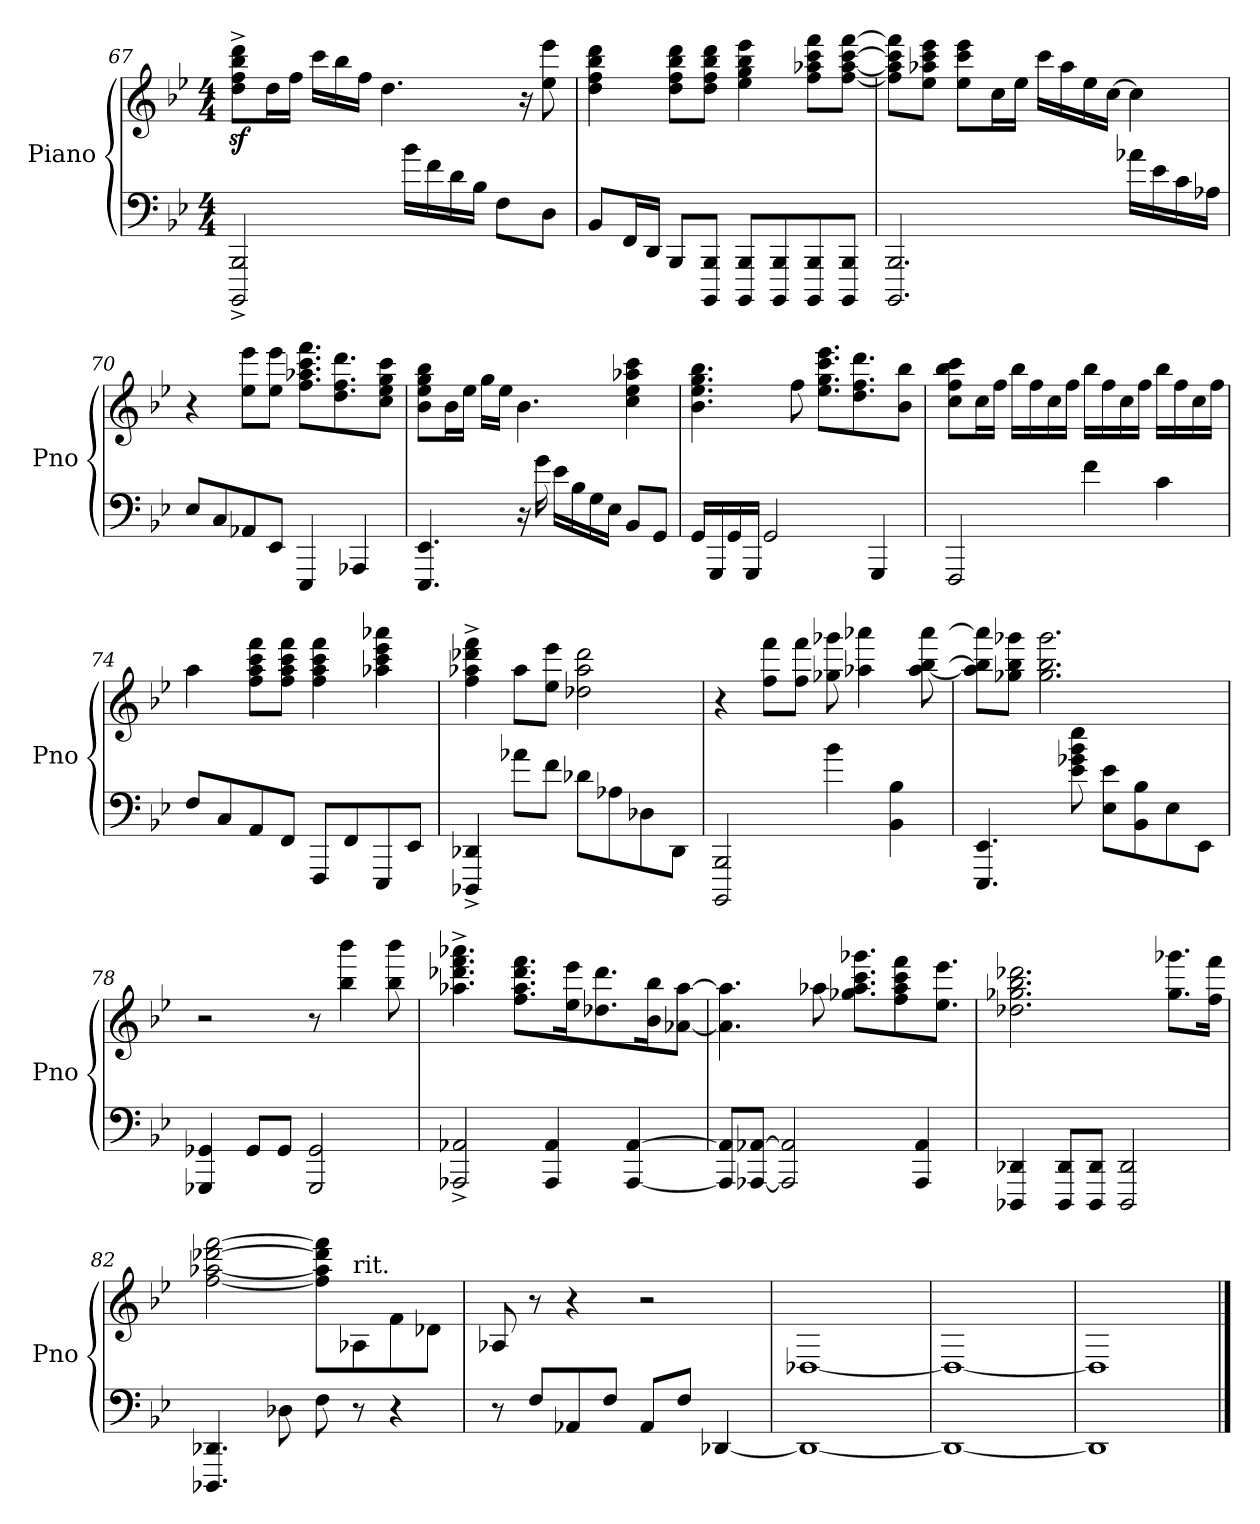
**kern	**kern
*part1	*part1
*staff2	*staff1
*I"Piano	*
*I'Pno	*
!!LO:LB:g=z
*clefF4	*clefG2
*k[b-e-]	*k[b-e-]
*M4/4	*M4/4
*MM96	*MM96
=67	=67
2BBBB-/^ 2BBB-/^	8dd\z<^ 8ff\z<^ 8bb-\z<^ 8ddd\z<^L
.	16dd\L
.	16ff\JJ
.	16ccc\LL
.	16bb-\
.	16ff\JJ
.	4.dd\
16b-\LL	.
16f\	.
16d\	.
16B-\JJ	.
8F\L	.
.	16r
8D\J	8ee-\ 8eee-\
=68	=68
8BB-/L	4dd\ 4ff\ 4bb-\ 4ddd\
16FF/L	.
16DD/JJ	.
8BBB-/L	8dd\ 8ff\ 8bb-\ 8ddd\L
8BBBB-/ 8BBB-/J	8dd\ 8ff\ 8bb-\ 8ddd\J
8BBBB-/ 8BBB-/L	4ee-\ 4gg\ 4bb-\ 4eee-\
8BBBB-/ 8BBB-/	.
8BBBB-/ 8BBB-/	8ff\ 8aa-X\ 8ccc\ 8fff\L
8BBBB-/ 8BBB-/J	[8ff\ [8aa-\ [8ccc\ [8fff\J
=69	=69
2.BBBB-/ 2.BBB-/	8ff\] 8aa-\] 8ccc\] 8fff\]L
.	8ee-\ 8aa-X\ 8ccc\ 8eee-\J
.	8ee-\ 8ccc\ 8eee-\L
.	16cc\L
.	16ee-\JJ
.	16ccc\LL
.	16aa-\
.	16ee-\
.	[16cc\JJ
16a-X\LL	4cc\]
16e-\	.
16c\	.
16A-X\JJ	.
!!LO:PB:g=z
=70	=70
8E-/L	4r
8C/	.
8AA-X/	8ee-\ 8eee-\L
8EE-/J	8ee-\ 8eee-\J
4EEE-/	8.ff\ 8.aa-X\ 8.ccc\ 8.fff\L
.	8.dd\ 8.ff\ 8.ddd\
4AAA-X/	.
.	8cc\ 8ee-\ 8gg\ 8ccc\J
=71	=71
4.EEE-/ 4.EE-/	8b-\ 8ee-\ 8gg\ 8bb-\L
.	16b-\L
.	16ee-\JJ
.	16gg\LL
.	16ee-\JJ
16r	4.b-\
16g\	.
16e-\LL	.
16B-\	.
16G\	.
16E-\JJ	.
8BB-/L	4cc\ 4ee-\ 4aa-X\ 4ccc\
8GG/J	.
=72	=72
16GG/LL	4.b-\ 4.ee-\ 4.gg\ 4.bb-\
16GGG/	.
16GG/	.
16GGG/JJ	.
2GG/	.
.	8ff\
.	8.ee-\ 8.gg\ 8.ccc\ 8.eee-\L
.	8.dd\ 8.ff\ 8.ddd\
4GGG/	.
.	8b-\ 8bb-\J
!!LO:LB:g=z
=73	=73
2FFF/	8cc\ 8ff\ 8bb-\ 8ccc\L
.	16cc\L
.	16ff\JJ
.	16bb-\LL
.	16ff\
.	16cc\
.	16ff\JJ
4f\	16bb-\LL
.	16ff\
.	16cc\
.	16ff\JJ
4c\	16bb-\LL
.	16ff\
.	16cc\
.	16ff\JJ
=74	=74
8F/L	4aa\
8C/	.
8AA/	8ff\ 8aa\ 8ccc\ 8fff\L
8FF/J	8ff\ 8aa\ 8ccc\ 8fff\J
8FFF/L	4ff\ 4aa\ 4ccc\ 4fff\
8FF/	.
8EEE-/	4aa-X\ 4ccc\ 4eee-\ 4aaa-X\
8EE-/J	.
=75	=75
4DDD-X/^ 4DD-X/^	4ff\^ 4aa-X\^ 4ddd-X\^ 4fff\^
8a-X\L	8aa-\L
8f\J	8ee-\ 8eee-\J
8d-X\L	2dd-X\ 2aa-\ 2ddd-\
8A-X\	.
8D-X\	.
8DD-\J	.
!!LO:LB:g=z
=76	=76
2BBBB-/ 2BBB-/	4r
.	8ff\ 8fff\L
.	8ff\ 8fff\J
4b-\	8gg-X\ 8ggg-X\
.	4aa-X\ 4aaa-X\
4BB-\ 4B-\	.
.	[8aa-\ [8bb-\ [8aaa-\
=77	=77
4.EEE-/ 4.EE-/	8aa-\] 8bb-\] 8aaa-\]L
.	8gg-X\ 8bb-\ 8ggg-X\J
.	2.gg-\ 2.bb-\ 2.ggg-\
8e-\ 8g-X\ 8b-\ 8ee-\	.
8E-\ 8e-\L	.
8BB-\ 8B-\	.
8E-\	.
8EE-\J	.
=78	=78
4GGG-X/ 4GG-X/	2r
8GG-/L	.
8GG-/J	.
2GGG-/ 2GG-/	8r
.	4bb-\ 4bbb-\
.	8bb-\ 8bbb-\
=79	=79
2AAA-X/^ 2AA-X/^	4.aa-X\^ 4.ddd-X\^ 4.fff\^ 4.aaa-X\^
.	8.ff\ 8.aa-\ 8.ddd-\ 8.fff\L
4AAA-/ 4AA-/	.
.	16ee-\ 16eee-\K
.	8.dd-X\ 8.ddd-\
[4AAA-/ [4AA-/	.
.	16b-\ 16bb-\K
.	[8a-X\ [8aa-\J
!!LO:LB:g=z
=80	=80
8AAA-/] 8AA-/]L	4.a-\] 4.aa-\]
[8AAA-X/ [8AA-X/J	.
2AAA-/] 2AA-/]	.
.	8aa-X\
.	8.gg-X\ 8.aa-\ 8.ccc\ 8.ggg-X\L
.	8ff\ 8aa-\ 8ccc\ 8fff\
4AAA-/ 4AA-/	.
.	8.ee-\ 8.eee-\J
=81	=81
4DDD-X/ 4DD-X/	2.dd-X\ 2.gg-X\ 2.bb-\ 2.ddd-X\
8DDD-/ 8DD-/L	.
8DDD-/ 8DD-/J	.
2DDD-/ 2DD-/	.
.	8.gg-\ 8.ggg-X\L
.	16ff\ 16fff\Jk
=82	=82
*	*MM116
4.DDD-X/ 4.DD-X/	[2ff\ [2aa-X\ [2ddd-X\ [2fff\
8D-X\	.
8F\	8ff\] 8aa-\] 8ddd-\] 8fff\]L
!	!LO:TX:a:t=rit.
8r	8A-X\
4r	8f\
.	8d-X\J
=83	=83
*	*MM90
8r	8A-X/
8F/L	8r
8AA-X/	4r
8F/J	.
8AA-/L	2r
8F/J	.
[4DD-X/	.
!!LO:LB:g=z
=84	=84
1DD-_	[1D-X
=85	=85
1DD-_	1D-_
=86	=86
1DD-]	1D-]
==	==
*-	*-
